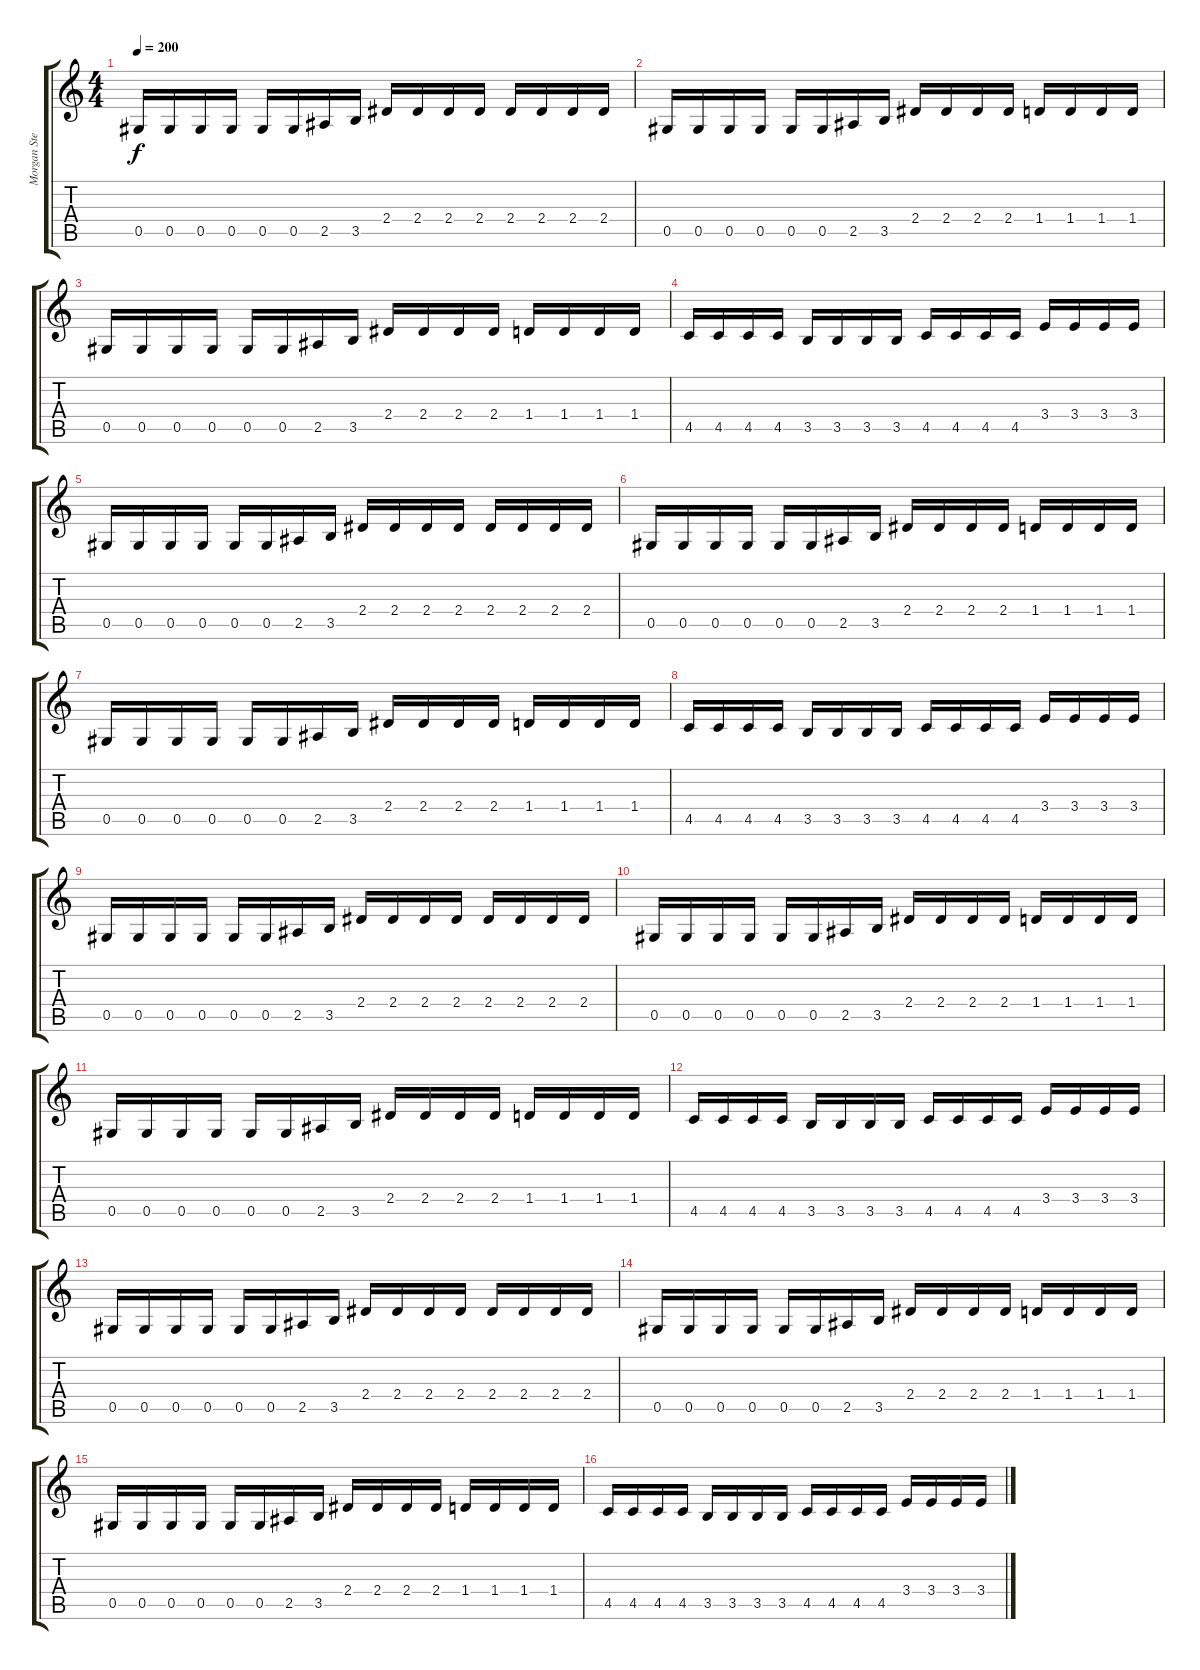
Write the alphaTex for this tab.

\track ("Morgan Steinmeyer Håkansson" "Morgan Ste") {instrument distortionguitar}
\staff {score tabs}
\tuning (Eb4 Bb3 Gb3 Db3 Ab2 Eb2) {hide}
\ts (4 4)
\tempo 200
\clef g2
\ks c
0.5.16{dy f} 0.5.16 0.5.16 0.5.16 0.5.16 0.5.16 2.5.16 3.5.16 2.4.16 2.4.16 2.4.16 2.4.16 2.4.16 2.4.16 2.4.16 2.4.16 |
0.5.16 0.5.16 0.5.16 0.5.16 0.5.16 0.5.16 2.5.16 3.5.16 2.4.16 2.4.16 2.4.16 2.4.16 1.4.16 1.4.16 1.4.16 1.4.16 |
0.5.16 0.5.16 0.5.16 0.5.16 0.5.16 0.5.16 2.5.16 3.5.16 2.4.16 2.4.16 2.4.16 2.4.16 1.4.16 1.4.16 1.4.16 1.4.16 |
4.5.16 4.5.16 4.5.16 4.5.16 3.5.16 3.5.16 3.5.16 3.5.16 4.5.16 4.5.16 4.5.16 4.5.16 3.4.16 3.4.16 3.4.16 3.4.16 |
0.5.16 0.5.16 0.5.16 0.5.16 0.5.16 0.5.16 2.5.16 3.5.16 2.4.16 2.4.16 2.4.16 2.4.16 2.4.16 2.4.16 2.4.16 2.4.16 |
0.5.16 0.5.16 0.5.16 0.5.16 0.5.16 0.5.16 2.5.16 3.5.16 2.4.16 2.4.16 2.4.16 2.4.16 1.4.16 1.4.16 1.4.16 1.4.16 |
0.5.16 0.5.16 0.5.16 0.5.16 0.5.16 0.5.16 2.5.16 3.5.16 2.4.16 2.4.16 2.4.16 2.4.16 1.4.16 1.4.16 1.4.16 1.4.16 |
4.5.16 4.5.16 4.5.16 4.5.16 3.5.16 3.5.16 3.5.16 3.5.16 4.5.16 4.5.16 4.5.16 4.5.16 3.4.16 3.4.16 3.4.16 3.4.16 |
0.5.16 0.5.16 0.5.16 0.5.16 0.5.16 0.5.16 2.5.16 3.5.16 2.4.16 2.4.16 2.4.16 2.4.16 2.4.16 2.4.16 2.4.16 2.4.16 |
0.5.16 0.5.16 0.5.16 0.5.16 0.5.16 0.5.16 2.5.16 3.5.16 2.4.16 2.4.16 2.4.16 2.4.16 1.4.16 1.4.16 1.4.16 1.4.16 |
0.5.16 0.5.16 0.5.16 0.5.16 0.5.16 0.5.16 2.5.16 3.5.16 2.4.16 2.4.16 2.4.16 2.4.16 1.4.16 1.4.16 1.4.16 1.4.16 |
4.5.16 4.5.16 4.5.16 4.5.16 3.5.16 3.5.16 3.5.16 3.5.16 4.5.16 4.5.16 4.5.16 4.5.16 3.4.16 3.4.16 3.4.16 3.4.16 |
0.5.16 0.5.16 0.5.16 0.5.16 0.5.16 0.5.16 2.5.16 3.5.16 2.4.16 2.4.16 2.4.16 2.4.16 2.4.16 2.4.16 2.4.16 2.4.16 |
0.5.16 0.5.16 0.5.16 0.5.16 0.5.16 0.5.16 2.5.16 3.5.16 2.4.16 2.4.16 2.4.16 2.4.16 1.4.16 1.4.16 1.4.16 1.4.16 |
0.5.16 0.5.16 0.5.16 0.5.16 0.5.16 0.5.16 2.5.16 3.5.16 2.4.16 2.4.16 2.4.16 2.4.16 1.4.16 1.4.16 1.4.16 1.4.16 |
4.5.16 4.5.16 4.5.16 4.5.16 3.5.16 3.5.16 3.5.16 3.5.16 4.5.16 4.5.16 4.5.16 4.5.16 3.4.16 3.4.16 3.4.16 3.4.16
